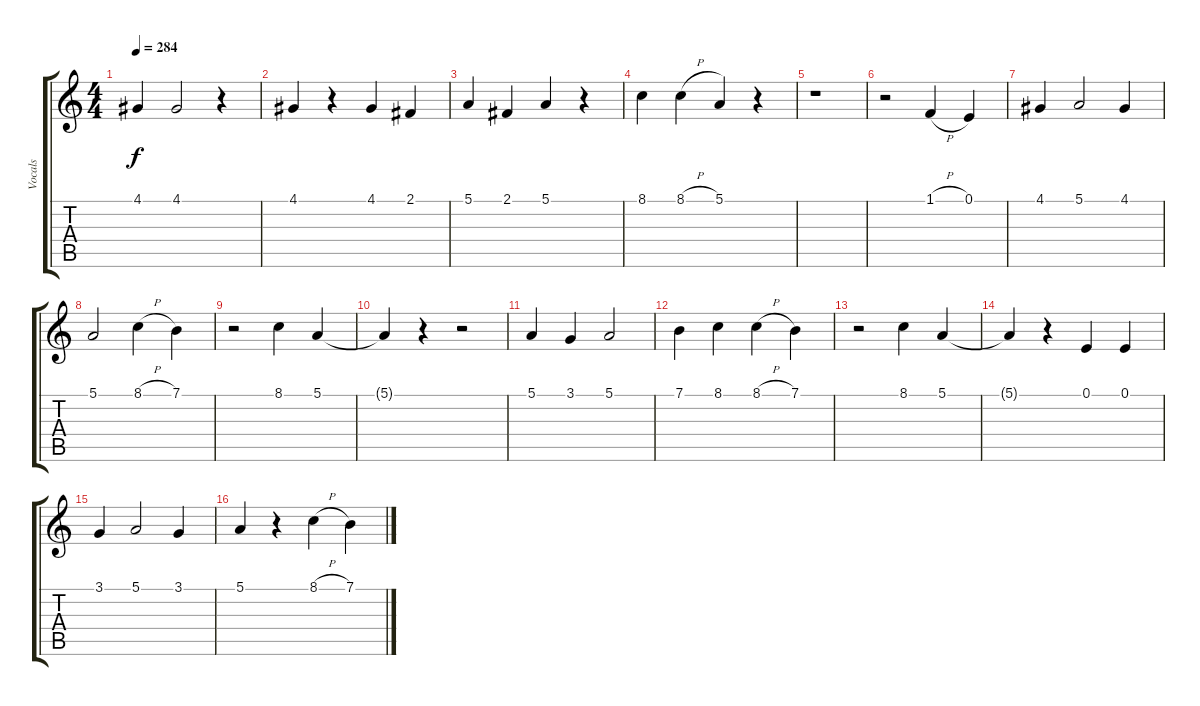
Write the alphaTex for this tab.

\track ("Vocals" "Vocals") {instrument voiceoohs}
\staff {score tabs}
\tuning (E4 B3 G3 D3 A2 E2) {hide}
\ts (4 4)
\tempo 284
\clef g2
\ks c
4.1.4{dy f} 4.1.2 r.4 |
4.1.4 r.4 4.1.4 2.1.4 |
5.1.4 2.1.4 5.1.4 r.4 |
8.1.4 8.1{h}.4 5.1.4 r.4 |
r.1 |
r.2 1.1{h}.4 0.1.4 |
4.1.4 5.1.2 4.1.4 |
5.1.2 8.1{h}.4 7.1.4 |
r.2 8.1.4 5.1.4 |
5.1{t}.4 r.4 r.2 |
5.1.4 3.1.4 5.1.2 |
7.1.4 8.1.4 8.1{h}.4 7.1.4 |
r.2 8.1.4 5.1.4 |
5.1{t}.4 r.4 0.1.4 0.1.4 |
3.1.4 5.1.2 3.1.4 |
5.1.4 r.4 8.1{h}.4 7.1.4
